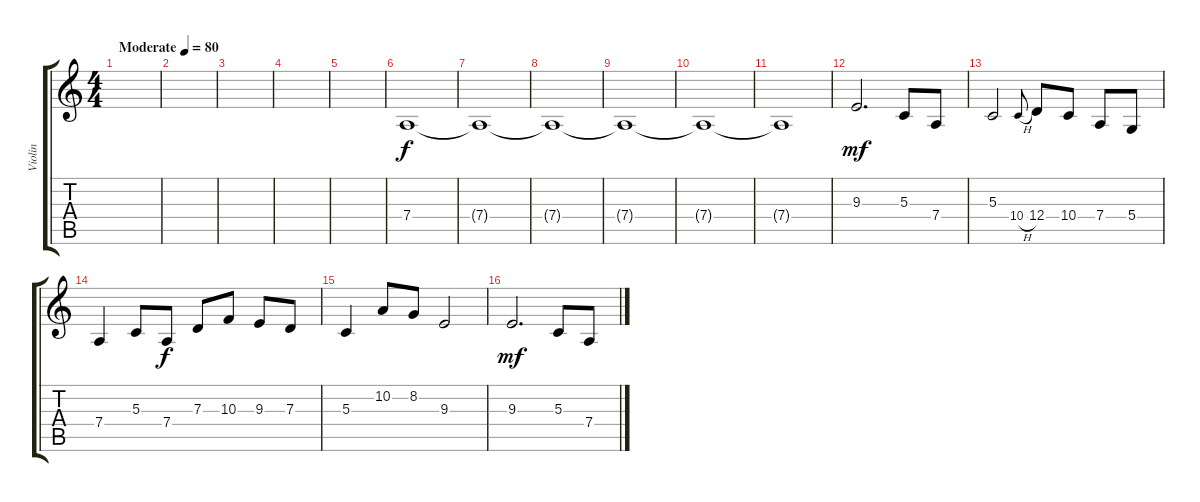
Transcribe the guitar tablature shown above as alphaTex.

\track ("Violin" "Violin") {instrument violin}
\staff {score tabs}
\tuning (E4 B3 G3 D3 A2 E2) {hide}
\ts (4 4)
\tempo (80 "Moderate")
\clef g2
\ks c
|
|
|
|
|
7.4.1{volume 8} |
7.4{t}.1 |
7.4{t}.1 |
7.4{t}.1{volume 0} |
7.4{t}.1 |
7.4{t}.1 |
9.3.2{d dy mf volume 14} 5.3.8 7.4.8 |
5.3.2 10.4{h}.8{gr onbeat} 12.4.8 10.4.8 7.4.8 5.4.8 |
7.4.4 5.3.8 7.4.8{dy f} 7.3.8 10.3.8 9.3.8 7.3.8 |
5.3.4 10.2.8 8.2.8 9.3.2 |
9.3.2{d dy mf} 5.3.8 7.4.8
